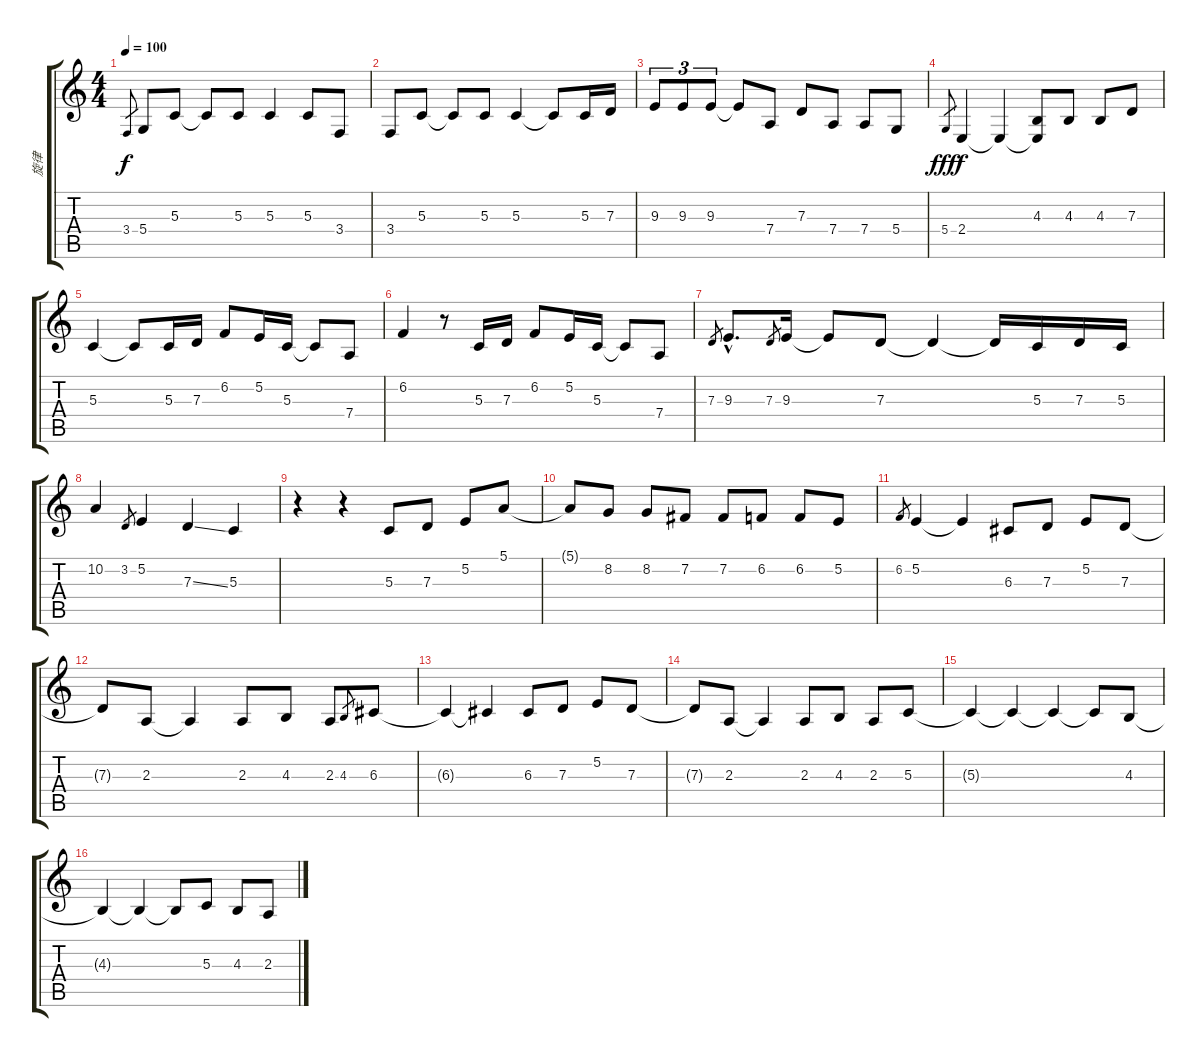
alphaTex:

\track ("旋律" "旋律") {instrument musicbox}
\staff {score tabs}
\tuning (E4 B3 G3 D3 A2 E2) {hide}
\ts (4 4)
\tempo 100
\clef g2
\ks c
3.4.8{gr dy f} 5.4.8 5.3.8 5.3{t}.8 5.3.8 5.3.4 5.3.8 3.4.8 |
3.4.8 5.3.8 5.3{t}.8 5.3.8 5.3.4 5.3{t}.8 5.3.16 7.3.16 |
9.3.8{tu (3 2)} 9.3.8{tu (3 2)} 9.3.8{tu (3 2)} 9.3{t}.8 7.4.8 7.3.8 7.4.8 7.4.8 5.4.8 |
5.4.8{gr dy fff} 2.4.4{dy f} 2.4{t}.4 (4.3 2.4{t}).8 4.3.8 4.3.8 7.3.8 |
5.3.4 5.3{t}.8 5.3.16 7.3.16 6.2.8 5.2.16 5.3.16 5.3{t}.8 7.4.8 |
6.2.4 r.8 5.3.16 7.3.16 6.2.8 5.2.16 5.3.16 5.3{t}.8 7.4.8 |
7.3.8{gr} 9.3{hac}.8{d} 7.3.8{gr} 9.3.16 9.3{t}.8 7.3.8 7.3{t}.4 7.3{t}.16 5.3.16 7.3.16 5.3.16 |
10.2.4 3.2.8{gr} 5.2.4 7.3{ss}.4 5.3.4 |
r.4 r.4 5.3.8 7.3.8 5.2.8 5.1.8 |
5.1{t}.8 8.2.8 8.2.8 7.2.8 7.2.8 6.2.8 6.2.8 5.2.8 |
6.2.8{gr} 5.2.4 5.2{t}.4 6.3.8 7.3.8 5.2.8 7.3.8 |
7.3{t}.8 2.3.8 2.3{t}.4 2.3.8 4.3.8 2.3.8 4.3.8{gr} 6.3.8 |
6.3{t}.4 6.3{t}.4 6.3.8 7.3.8 5.2.8 7.3.8 |
7.3{t}.8 2.3.8 2.3{t}.4 2.3.8 4.3.8 2.3.8 5.3.8 |
5.3{t}.4 5.3{t}.4 5.3{t}.4 5.3{t}.8 4.3.8 |
4.3{t}.4 4.3{t}.4 4.3{t}.8 5.3.8 4.3.8 2.3.8
